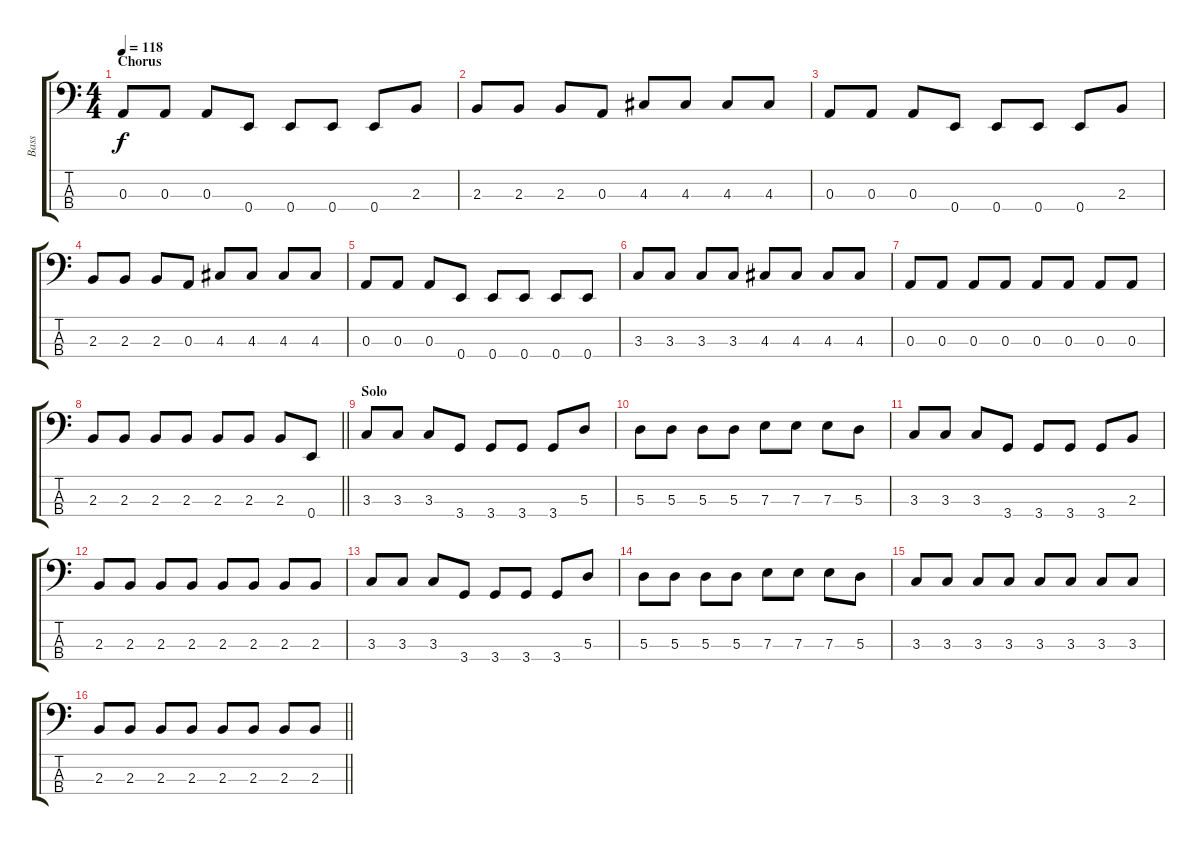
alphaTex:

\track ("Bass" "Bass") {instrument electricbassfinger}
\staff {score tabs}
\tuning (G2 D2 A1 E1) {hide}
\ts (4 4)
\section ("" "Chorus")
\tempo 118
\clef f4
\ks c
0.3.8{dy f} 0.3.8 0.3.8 0.4.8 0.4.8 0.4.8 0.4.8 2.3.8 |
2.3.8 2.3.8 2.3.8 0.3.8 4.3.8 4.3.8 4.3.8 4.3.8 |
0.3.8 0.3.8 0.3.8 0.4.8 0.4.8 0.4.8 0.4.8 2.3.8 |
2.3.8 2.3.8 2.3.8 0.3.8 4.3.8 4.3.8 4.3.8 4.3.8 |
0.3.8 0.3.8 0.3.8 0.4.8 0.4.8 0.4.8 0.4.8 0.4.8 |
3.3.8 3.3.8 3.3.8 3.3.8 4.3.8 4.3.8 4.3.8 4.3.8 |
0.3.8 0.3.8 0.3.8 0.3.8 0.3.8 0.3.8 0.3.8 0.3.8 |
\barLineRight lightlight
2.3.8 2.3.8 2.3.8 2.3.8 2.3.8 2.3.8 2.3.8 0.4.8 |
\section ("" "Solo")
3.3.8 3.3.8 3.3.8 3.4.8 3.4.8 3.4.8 3.4.8 5.3.8 |
5.3.8 5.3.8 5.3.8 5.3.8 7.3.8 7.3.8 7.3.8 5.3.8 |
3.3.8 3.3.8 3.3.8 3.4.8 3.4.8 3.4.8 3.4.8 2.3.8 |
2.3.8 2.3.8 2.3.8 2.3.8 2.3.8 2.3.8 2.3.8 2.3.8 |
3.3.8 3.3.8 3.3.8 3.4.8 3.4.8 3.4.8 3.4.8 5.3.8 |
5.3.8 5.3.8 5.3.8 5.3.8 7.3.8 7.3.8 7.3.8 5.3.8 |
3.3.8 3.3.8 3.3.8 3.3.8 3.3.8 3.3.8 3.3.8 3.3.8 |
\barLineRight lightlight
2.3.8 2.3.8 2.3.8 2.3.8 2.3.8 2.3.8 2.3.8 2.3.8
